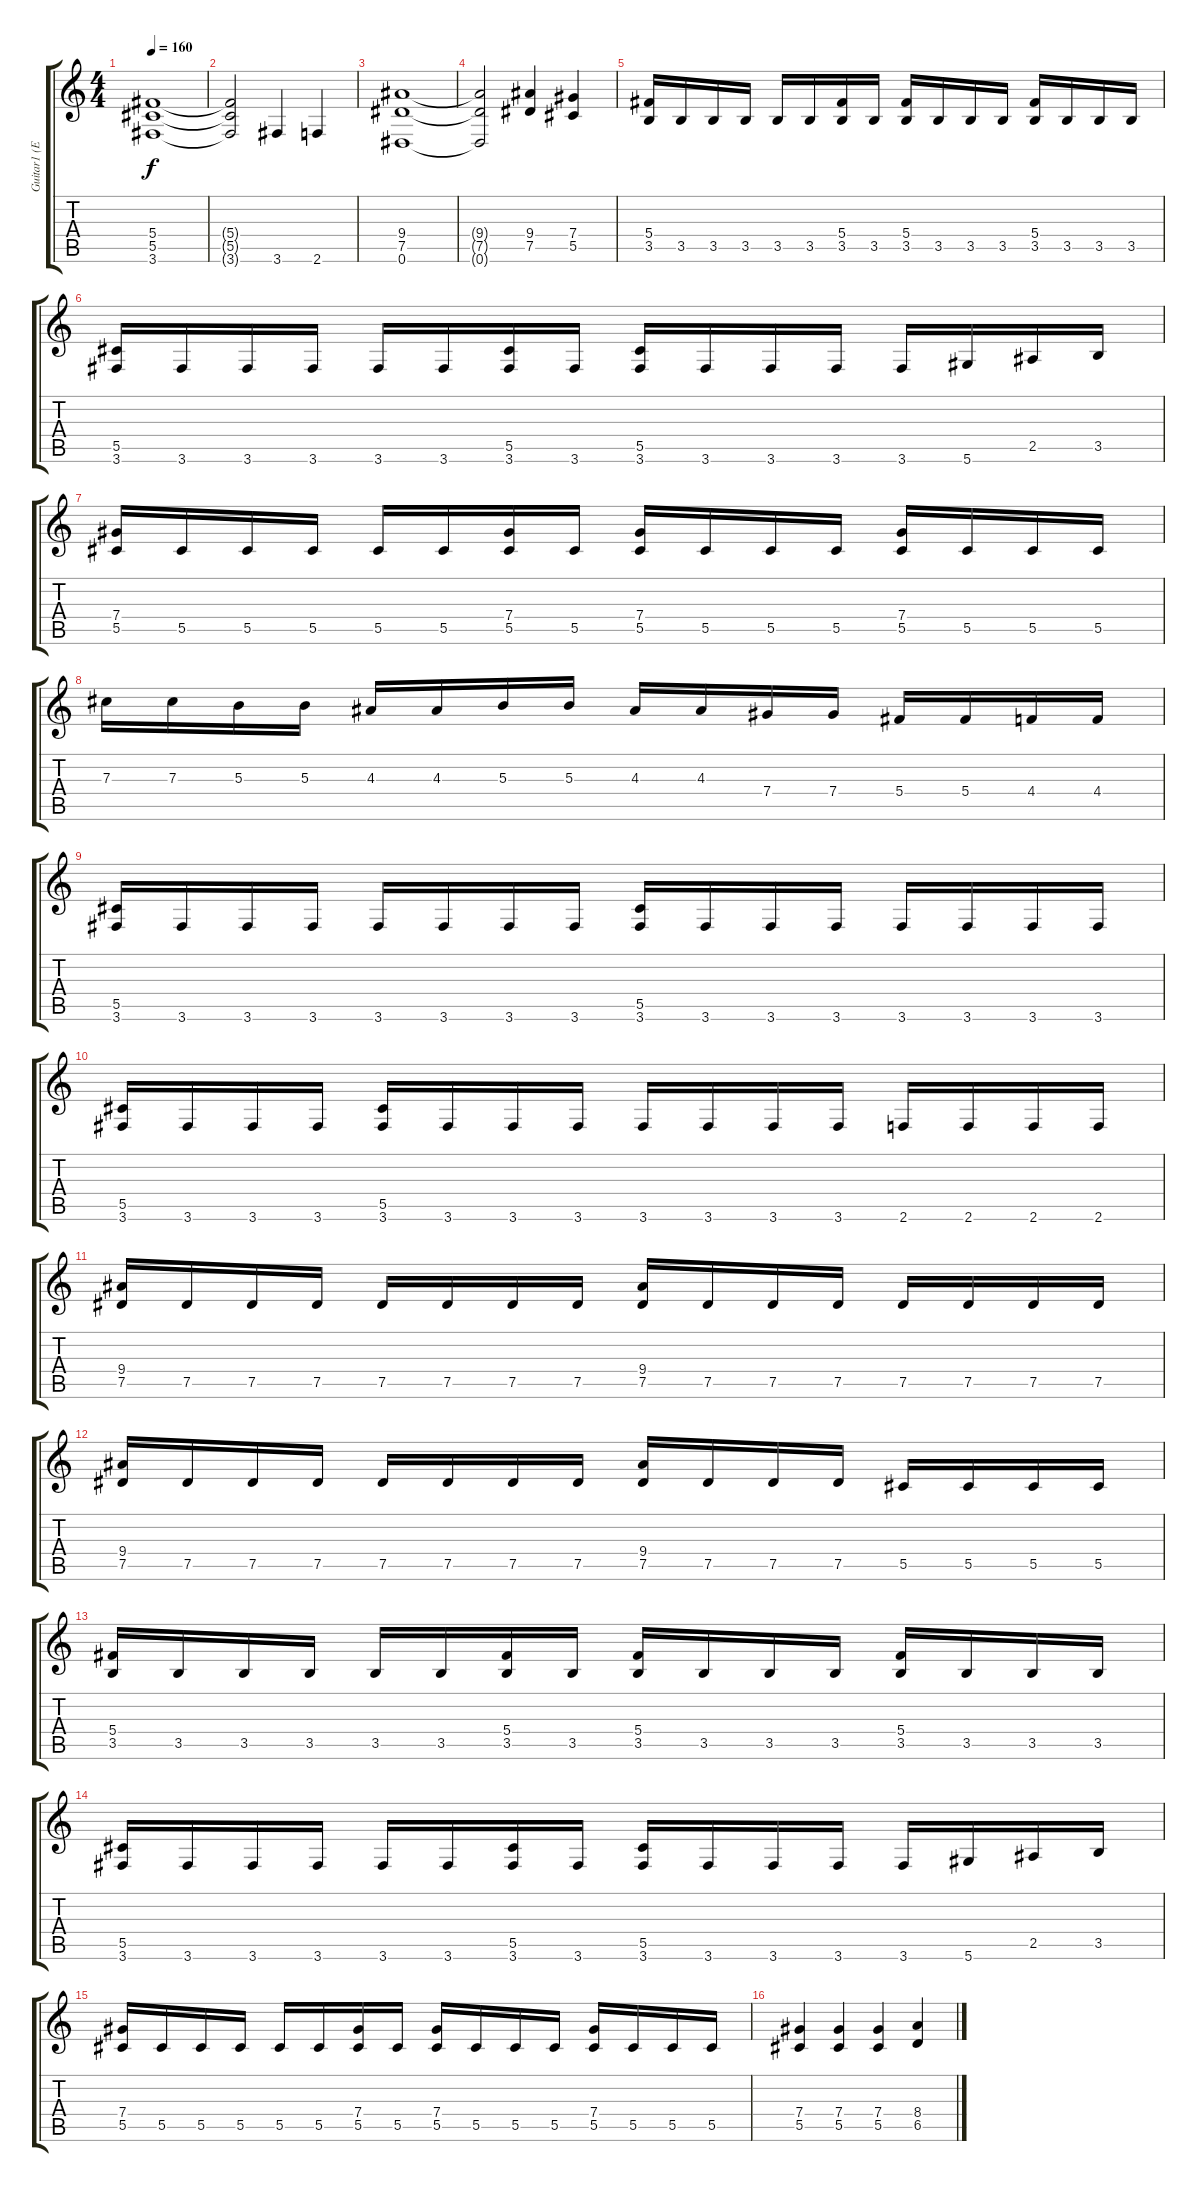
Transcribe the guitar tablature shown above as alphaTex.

\track ("Guitar1 (Eb-tuning)" "Guitar1 (E") {instrument overdrivenguitar}
\staff {score tabs}
\tuning (Eb4 Bb3 Gb3 Db3 Ab2 Eb2) {hide}
\ts (4 4)
\tempo 160
\clef g2
\ks c
(5.4 5.5 3.6).1{dy f} |
(5.4{t} 5.5{t} 3.6{t}).2 3.6.4 2.6.4 |
(9.4 7.5 0.6).1 |
(9.4{t} 7.5{t} 0.6{t}).2 (9.4 7.5).4 (7.4 5.5).4 |
(5.4 3.5).16 3.5.16 3.5.16 3.5.16 3.5.16 3.5.16 (5.4 3.5).16 3.5.16 (5.4 3.5).16 3.5.16 3.5.16 3.5.16 (5.4 3.5).16 3.5.16 3.5.16 3.5.16 |
(5.5 3.6).16 3.6.16 3.6.16 3.6.16 3.6.16 3.6.16 (5.5 3.6).16 3.6.16 (5.5 3.6).16 3.6.16 3.6.16 3.6.16 3.6.16 5.6.16 2.5.16 3.5.16 |
(7.4 5.5).16 5.5.16 5.5.16 5.5.16 5.5.16 5.5.16 (7.4 5.5).16 5.5.16 (7.4 5.5).16 5.5.16 5.5.16 5.5.16 (7.4 5.5).16 5.5.16 5.5.16 5.5.16 |
7.3.16 7.3.16 5.3.16 5.3.16 4.3.16 4.3.16 5.3.16 5.3.16 4.3.16 4.3.16 7.4.16 7.4.16 5.4.16 5.4.16 4.4.16 4.4.16 |
(5.5 3.6).16 3.6.16 3.6.16 3.6.16 3.6.16 3.6.16 3.6.16 3.6.16 (5.5 3.6).16 3.6.16 3.6.16 3.6.16 3.6.16 3.6.16 3.6.16 3.6.16 |
(5.5 3.6).16 3.6.16 3.6.16 3.6.16 (5.5 3.6).16 3.6.16 3.6.16 3.6.16 3.6.16 3.6.16 3.6.16 3.6.16 2.6.16 2.6.16 2.6.16 2.6.16 |
(9.4 7.5).16 7.5.16 7.5.16 7.5.16 7.5.16 7.5.16 7.5.16 7.5.16 (9.4 7.5).16 7.5.16 7.5.16 7.5.16 7.5.16 7.5.16 7.5.16 7.5.16 |
(9.4 7.5).16 7.5.16 7.5.16 7.5.16 7.5.16 7.5.16 7.5.16 7.5.16 (9.4 7.5).16 7.5.16 7.5.16 7.5.16 5.5.16 5.5.16 5.5.16 5.5.16 |
(5.4 3.5).16 3.5.16 3.5.16 3.5.16 3.5.16 3.5.16 (5.4 3.5).16 3.5.16 (5.4 3.5).16 3.5.16 3.5.16 3.5.16 (5.4 3.5).16 3.5.16 3.5.16 3.5.16 |
(5.5 3.6).16 3.6.16 3.6.16 3.6.16 3.6.16 3.6.16 (5.5 3.6).16 3.6.16 (5.5 3.6).16 3.6.16 3.6.16 3.6.16 3.6.16 5.6.16 2.5.16 3.5.16 |
(7.4 5.5).16 5.5.16 5.5.16 5.5.16 5.5.16 5.5.16 (7.4 5.5).16 5.5.16 (7.4 5.5).16 5.5.16 5.5.16 5.5.16 (7.4 5.5).16 5.5.16 5.5.16 5.5.16 |
(7.4 5.5).4 (7.4 5.5).4 (7.4 5.5).4 (8.4 6.5).4
